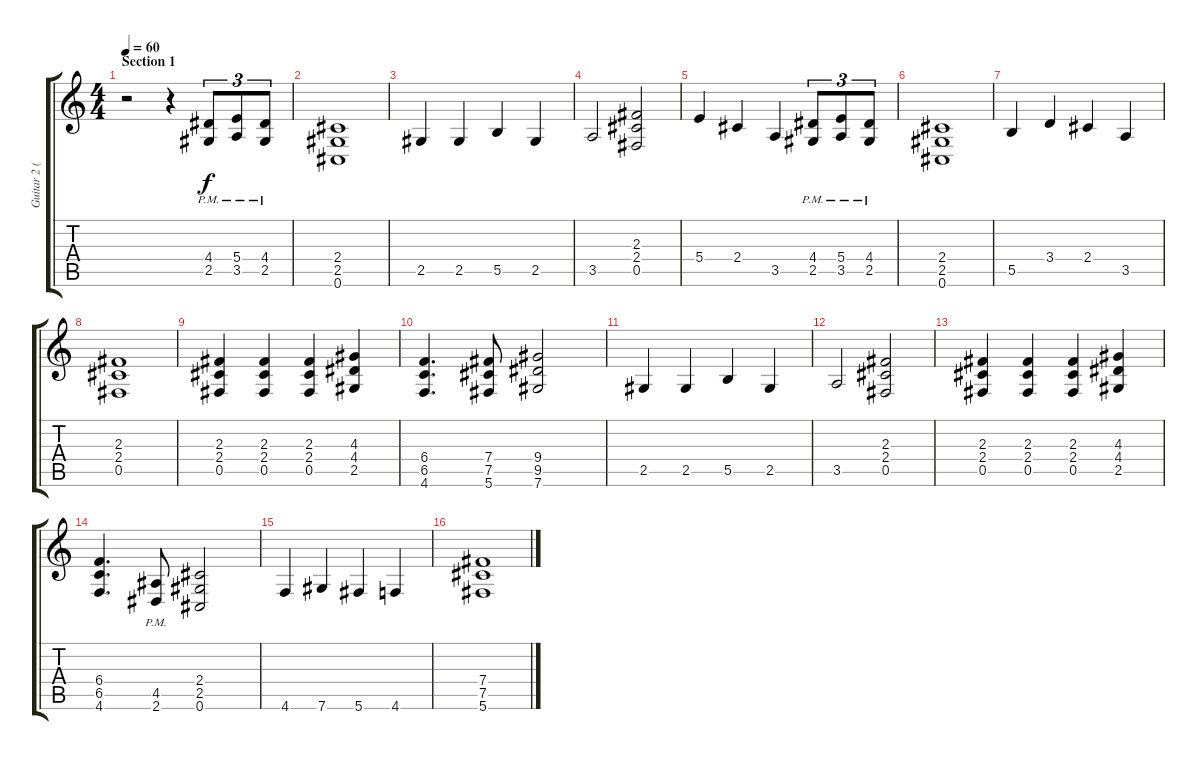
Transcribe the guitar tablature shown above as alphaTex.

\track ("Guitar 2 (Distortion)" "Guitar 2 (") {instrument distortionguitar}
\staff {score tabs}
\tuning (Db4 Ab3 E3 B2 Gb2 Db2) {hide}
\ts (4 4)
\section ("" "Section 1")
\tempo 60
\clef g2
\ks c
r.2{dy f instrument distortionguitar} r.4 (4.4{pm} 2.5{pm}).8{tu (3 2)} (5.4{pm} 3.5{pm}).8{tu (3 2)} (4.4{pm} 2.5{pm}).8{tu (3 2)} |
(2.4 2.5 0.6).1 |
2.5.4 2.5.4 5.5.4 2.5.4 |
3.5.2 (2.3 2.4 0.5).2 |
5.4.4 2.4.4 3.5.4 (4.4{pm} 2.5{pm}).8{tu (3 2)} (5.4{pm} 3.5{pm}).8{tu (3 2)} (4.4{pm} 2.5{pm}).8{tu (3 2)} |
(2.4 2.5 0.6).1 |
5.5.4 3.4.4 2.4.4 3.5.4 |
(2.3 2.4 0.5).1 |
(2.3 2.4 0.5).4 (2.3 2.4 0.5).4 (2.3 2.4 0.5).4 (4.3 4.4 2.5).4 |
(6.4 6.5 4.6).4{d} (7.4 7.5 5.6).8 (9.4 9.5 7.6).2 |
2.5.4 2.5.4 5.5.4 2.5.4 |
3.5.2 (2.3 2.4 0.5).2 |
(2.3 2.4 0.5).4 (2.3 2.4 0.5).4 (2.3 2.4 0.5).4 (4.3 4.4 2.5).4 |
(6.4 6.5 4.6).4{d} (4.5{pm} 2.6{pm}).8 (2.4 2.5 0.6).2 |
4.6.4 7.6.4 5.6.4 4.6.4 |
(7.4 7.5 5.6).1
